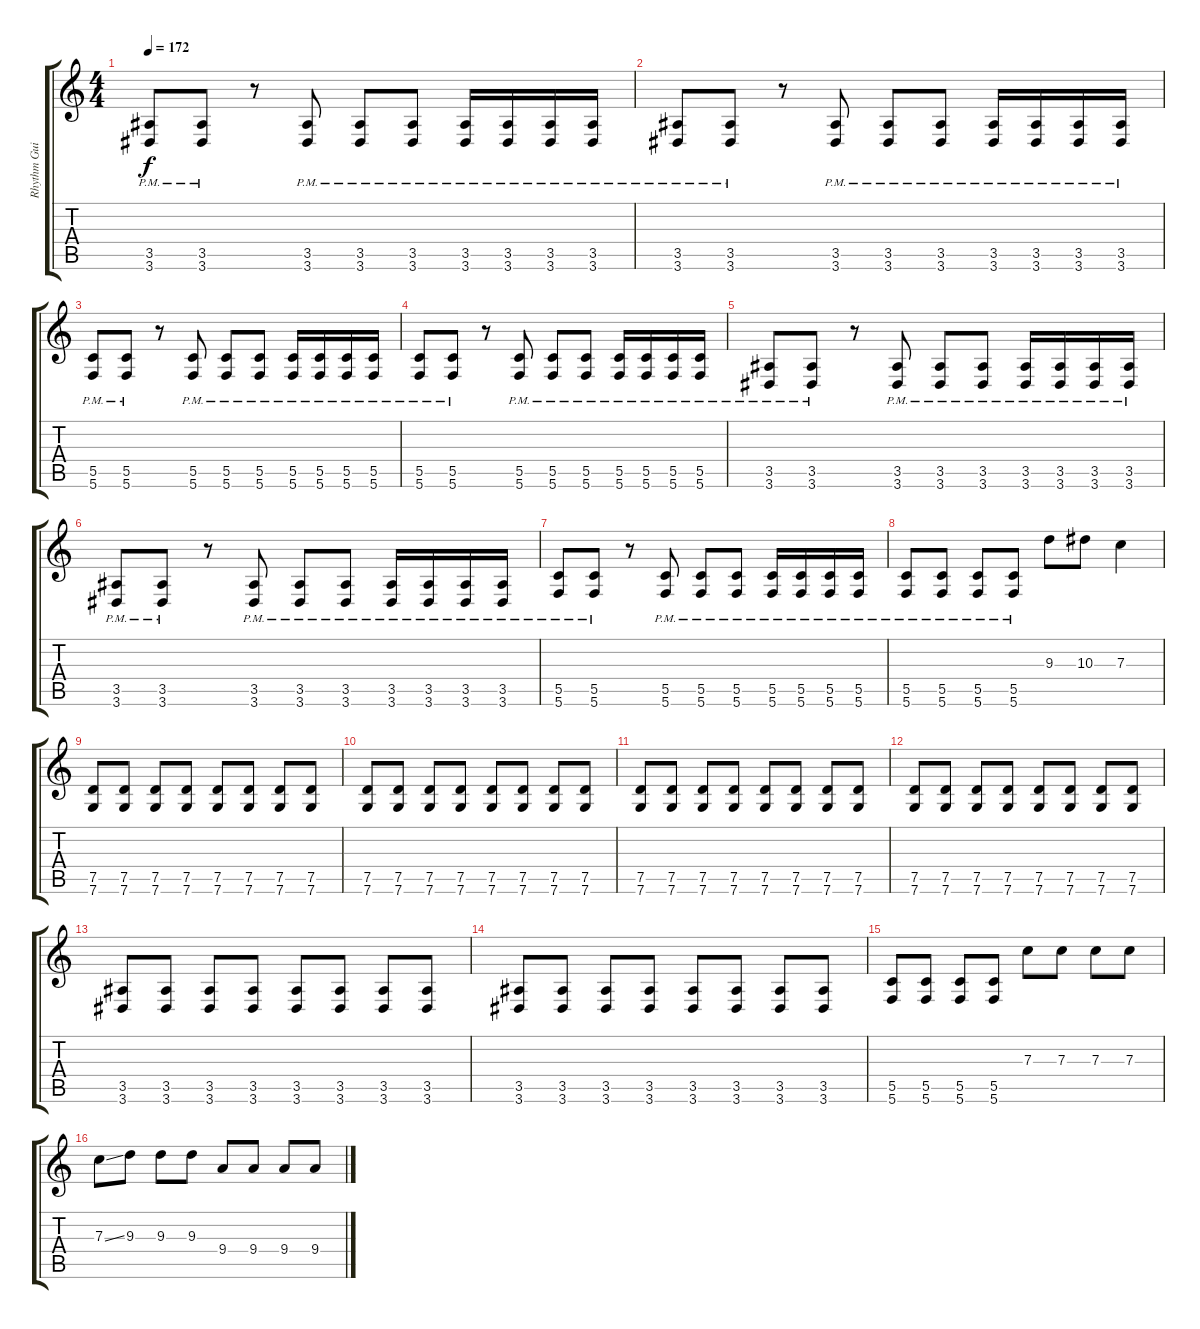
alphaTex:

\track ("Rhythm Guitar 1" "Rhythm Gui") {instrument distortionguitar}
\staff {score tabs}
\tuning (D4 A3 F3 C3 G2 C2) {hide}
\ts (4 4)
\tempo 172
\clef g2
\ks c
(3.5{pm} 3.6{pm}).8{dy f} (3.5{pm} 3.6{pm}).8 r.8 (3.5{pm} 3.6{pm}).8 (3.5{pm} 3.6{pm}).8 (3.5{pm} 3.6{pm}).8 (3.5{pm} 3.6{pm}).16 (3.5{pm} 3.6{pm}).16 (3.5{pm} 3.6{pm}).16 (3.5{pm} 3.6{pm}).16 |
(3.5{pm} 3.6{pm}).8 (3.5{pm} 3.6{pm}).8 r.8 (3.5{pm} 3.6{pm}).8 (3.5{pm} 3.6{pm}).8 (3.5{pm} 3.6{pm}).8 (3.5{pm} 3.6{pm}).16 (3.5{pm} 3.6{pm}).16 (3.5{pm} 3.6{pm}).16 (3.5{pm} 3.6{pm}).16 |
(5.5{pm} 5.6{pm}).8 (5.5{pm} 5.6{pm}).8 r.8 (5.5{pm} 5.6{pm}).8 (5.5{pm} 5.6{pm}).8 (5.5{pm} 5.6{pm}).8 (5.5{pm} 5.6{pm}).16 (5.5{pm} 5.6{pm}).16 (5.5{pm} 5.6{pm}).16 (5.5{pm} 5.6{pm}).16 |
(5.5{pm} 5.6{pm}).8 (5.5{pm} 5.6{pm}).8 r.8 (5.5{pm} 5.6{pm}).8 (5.5{pm} 5.6{pm}).8 (5.5{pm} 5.6{pm}).8 (5.5{pm} 5.6{pm}).16 (5.5{pm} 5.6{pm}).16 (5.5{pm} 5.6{pm}).16 (5.5{pm} 5.6{pm}).16 |
(3.5{pm} 3.6{pm}).8 (3.5{pm} 3.6{pm}).8 r.8 (3.5{pm} 3.6{pm}).8 (3.5{pm} 3.6{pm}).8 (3.5{pm} 3.6{pm}).8 (3.5{pm} 3.6{pm}).16 (3.5{pm} 3.6{pm}).16 (3.5{pm} 3.6{pm}).16 (3.5{pm} 3.6{pm}).16 |
(3.5{pm} 3.6{pm}).8 (3.5{pm} 3.6{pm}).8 r.8 (3.5{pm} 3.6{pm}).8 (3.5{pm} 3.6{pm}).8 (3.5{pm} 3.6{pm}).8 (3.5{pm} 3.6{pm}).16 (3.5{pm} 3.6{pm}).16 (3.5{pm} 3.6{pm}).16 (3.5{pm} 3.6{pm}).16 |
(5.5{pm} 5.6{pm}).8 (5.5{pm} 5.6{pm}).8 r.8 (5.5{pm} 5.6{pm}).8 (5.5{pm} 5.6{pm}).8 (5.5{pm} 5.6{pm}).8 (5.5{pm} 5.6{pm}).16 (5.5{pm} 5.6{pm}).16 (5.5{pm} 5.6{pm}).16 (5.5{pm} 5.6{pm}).16 |
(5.5{pm} 5.6{pm}).8 (5.5{pm} 5.6{pm}).8 (5.5{pm} 5.6{pm}).8 (5.5{pm} 5.6{pm}).8 9.3.8 10.3.8 7.3.4 |
(7.5 7.6).8 (7.5 7.6).8 (7.5 7.6).8 (7.5 7.6).8 (7.5 7.6).8 (7.5 7.6).8 (7.5 7.6).8 (7.5 7.6).8 |
(7.5 7.6).8 (7.5 7.6).8 (7.5 7.6).8 (7.5 7.6).8 (7.5 7.6).8 (7.5 7.6).8 (7.5 7.6).8 (7.5 7.6).8 |
(7.5 7.6).8 (7.5 7.6).8 (7.5 7.6).8 (7.5 7.6).8 (7.5 7.6).8 (7.5 7.6).8 (7.5 7.6).8 (7.5 7.6).8 |
(7.5 7.6).8 (7.5 7.6).8 (7.5 7.6).8 (7.5 7.6).8 (7.5 7.6).8 (7.5 7.6).8 (7.5 7.6).8 (7.5 7.6).8 |
(3.5 3.6).8 (3.5 3.6).8 (3.5 3.6).8 (3.5 3.6).8 (3.5 3.6).8 (3.5 3.6).8 (3.5 3.6).8 (3.5 3.6).8 |
(3.5 3.6).8 (3.5 3.6).8 (3.5 3.6).8 (3.5 3.6).8 (3.5 3.6).8 (3.5 3.6).8 (3.5 3.6).8 (3.5 3.6).8 |
(5.5 5.6).8 (5.5 5.6).8 (5.5 5.6).8 (5.5 5.6).8 7.3.8 7.3.8 7.3.8 7.3.8 |
7.3{ss}.8 9.3.8 9.3.8 9.3.8 9.4.8 9.4.8 9.4.8 9.4.8
